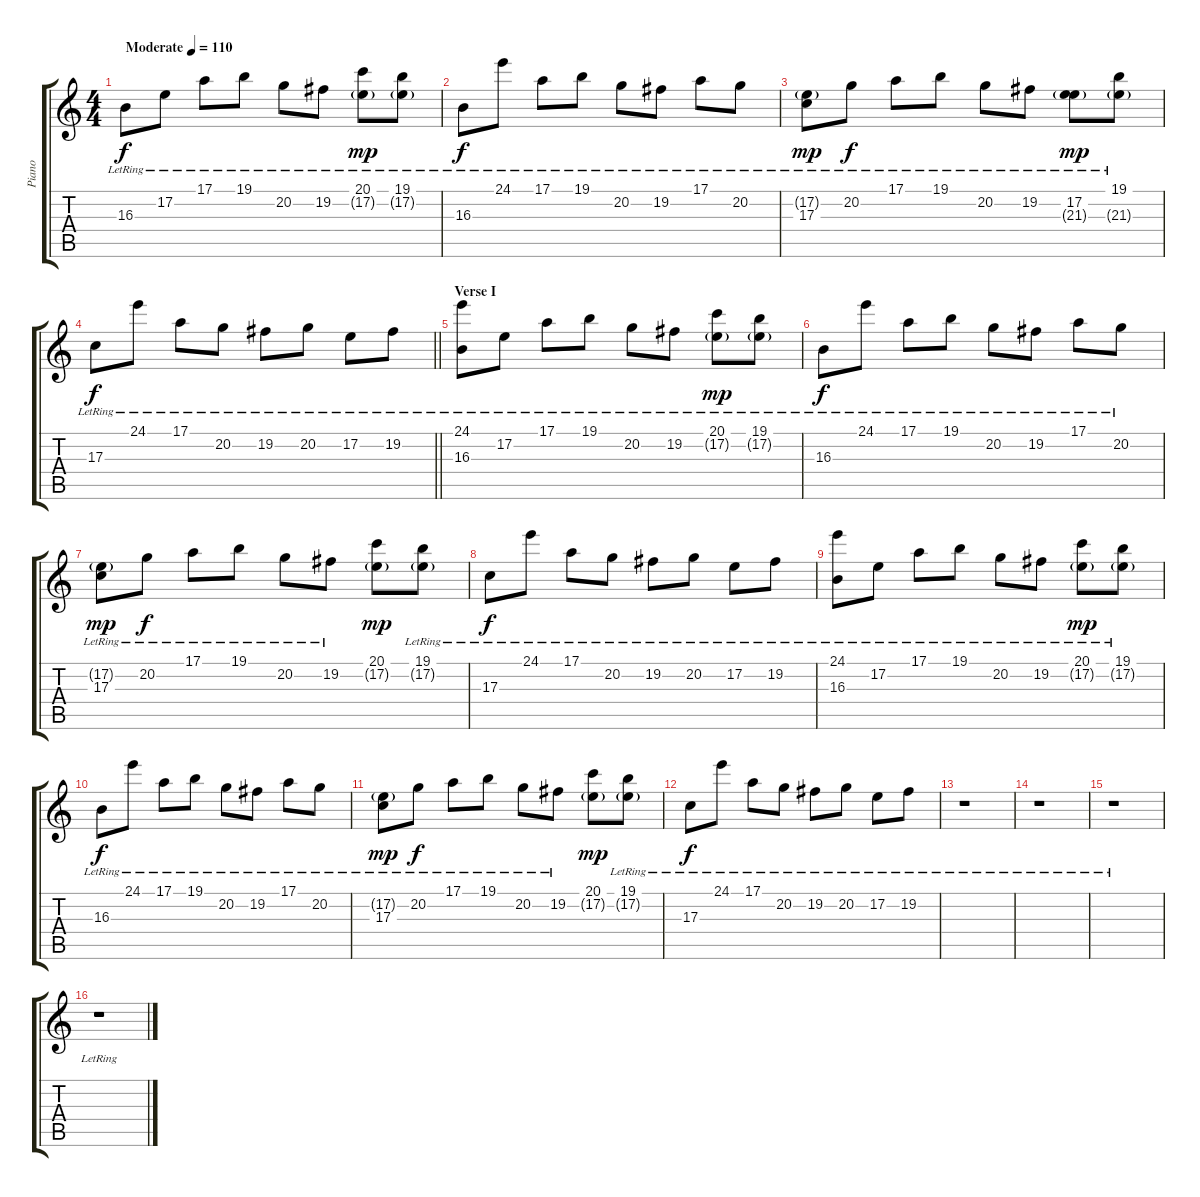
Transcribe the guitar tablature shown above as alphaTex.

\track ("Piano" "Piano") {instrument acousticgrandpiano}
\staff {score tabs}
\tuning (E4 B3 G3 D3 A2 E2) {hide}
\ts (4 4)
\tempo (110 "Moderate")
\clef g2
\ks c
16.3{lr}.8{dy f instrument acousticgrandpiano} 17.2{lr}.8 17.1{lr}.8 19.1{lr}.8 20.2{lr}.8 19.2{lr}.8 (20.1{lr} 17.2{g lr}).8{dy mp} (19.1{lr} 17.2{g lr}).8 |
16.3{lr}.8{dy f} 24.1{lr}.8 17.1{lr}.8 19.1{lr}.8 20.2{lr}.8 19.2{lr}.8 17.1{lr}.8 20.2{lr}.8 |
(17.2{g lr} 17.3{lr}).8{dy mp} 20.2{lr}.8{dy f} 17.1{lr}.8 19.1{lr}.8 20.2{lr}.8 19.2{lr}.8 (17.2{lr} 21.3{g lr}).8{dy mp} (19.1{lr} 21.3{g lr}).8 |
\barLineRight lightlight
17.3{lr}.8{dy f} 24.1{lr}.8 17.1{lr}.8 20.2{lr}.8 19.2{lr}.8 20.2{lr}.8 17.2{lr}.8 19.2{lr}.8 |
\section ("" "Verse I")
(24.1{lr} 16.3{lr}).8 17.2{lr}.8 17.1{lr}.8 19.1{lr}.8 20.2{lr}.8 19.2{lr}.8 (20.1{lr} 17.2{g lr}).8{dy mp} (19.1{lr} 17.2{g lr}).8 |
16.3{lr}.8{dy f} 24.1{lr}.8 17.1{lr}.8 19.1{lr}.8 20.2{lr}.8 19.2{lr}.8 17.1{lr}.8 20.2{lr}.8 |
(17.2{g lr} 17.3{lr}).8{dy mp} 20.2{lr}.8{dy f} 17.1{lr}.8 19.1{lr}.8 20.2{lr}.8 19.2{lr}.8 (20.1 17.2{g}).8{dy mp} (19.1{lr} 17.2{g}).8 |
17.3{lr}.8{dy f} 24.1{lr}.8 17.1{lr}.8 20.2{lr}.8 19.2{lr}.8 20.2{lr}.8 17.2{lr}.8 19.2{lr}.8 |
(24.1{lr} 16.3{lr}).8 17.2{lr}.8 17.1{lr}.8 19.1{lr}.8 20.2{lr}.8 19.2{lr}.8 (20.1{lr} 17.2{g lr}).8{dy mp} (19.1{lr} 17.2{g lr}).8 |
16.3{lr}.8{dy f} 24.1{lr}.8 17.1{lr}.8 19.1{lr}.8 20.2{lr}.8 19.2{lr}.8 17.1{lr}.8 20.2{lr}.8 |
(17.2{g lr} 17.3{lr}).8{dy mp} 20.2{lr}.8{dy f} 17.1{lr}.8 19.1{lr}.8 20.2{lr}.8 19.2{lr}.8 (20.1 17.2{g}).8{dy mp} (19.1{lr} 17.2{g}).8 |
17.3{lr}.8{dy f} 24.1{lr}.8 17.1{lr}.8 20.2{lr}.8 19.2{lr}.8 20.2{lr}.8 17.2{lr}.8 19.2{lr}.8 |
r.1 |
r.1 |
r.1 |
r.1
